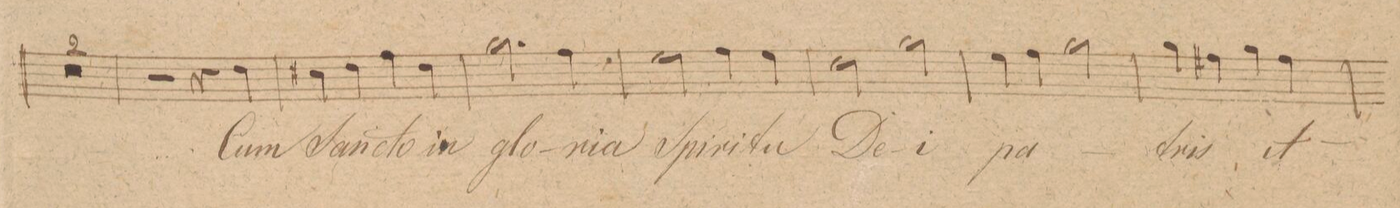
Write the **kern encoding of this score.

**kern	**text	**dynam
*I"Alto.	*	*
*clefC3	*	*
*k[f#c#g#]	*	*
*met(c|)	*	*
*M2/2	*	*
0r	.	.
=259	=259	=259
=260	=260	=260
2r	.	.
4r	.	.
4e\	Cum	.
=261	=261	=261
4d#X\	San-	.
4e\	.	.
4g#\	-cto	.
4e\	in	.
=262	=262	=262
2.a\	glo-	.
4g#\	-ria	.
=263	=263	=263
2f#\	Spi-	.
4g#\	-ri-	.
4f#\	-tu	.
=264	=264	=264
2e\	De-	.
2a\	-i	.
=265	=265	=265
4f#\	pa-	.
4g#\	.	.
2a\	.	.
=266	=266	=266
4a\	-tris	.
4g#X\	.	.
4a\	.	.
4g#\	A-	.
=267	=267	=267
*-	*-	*-
